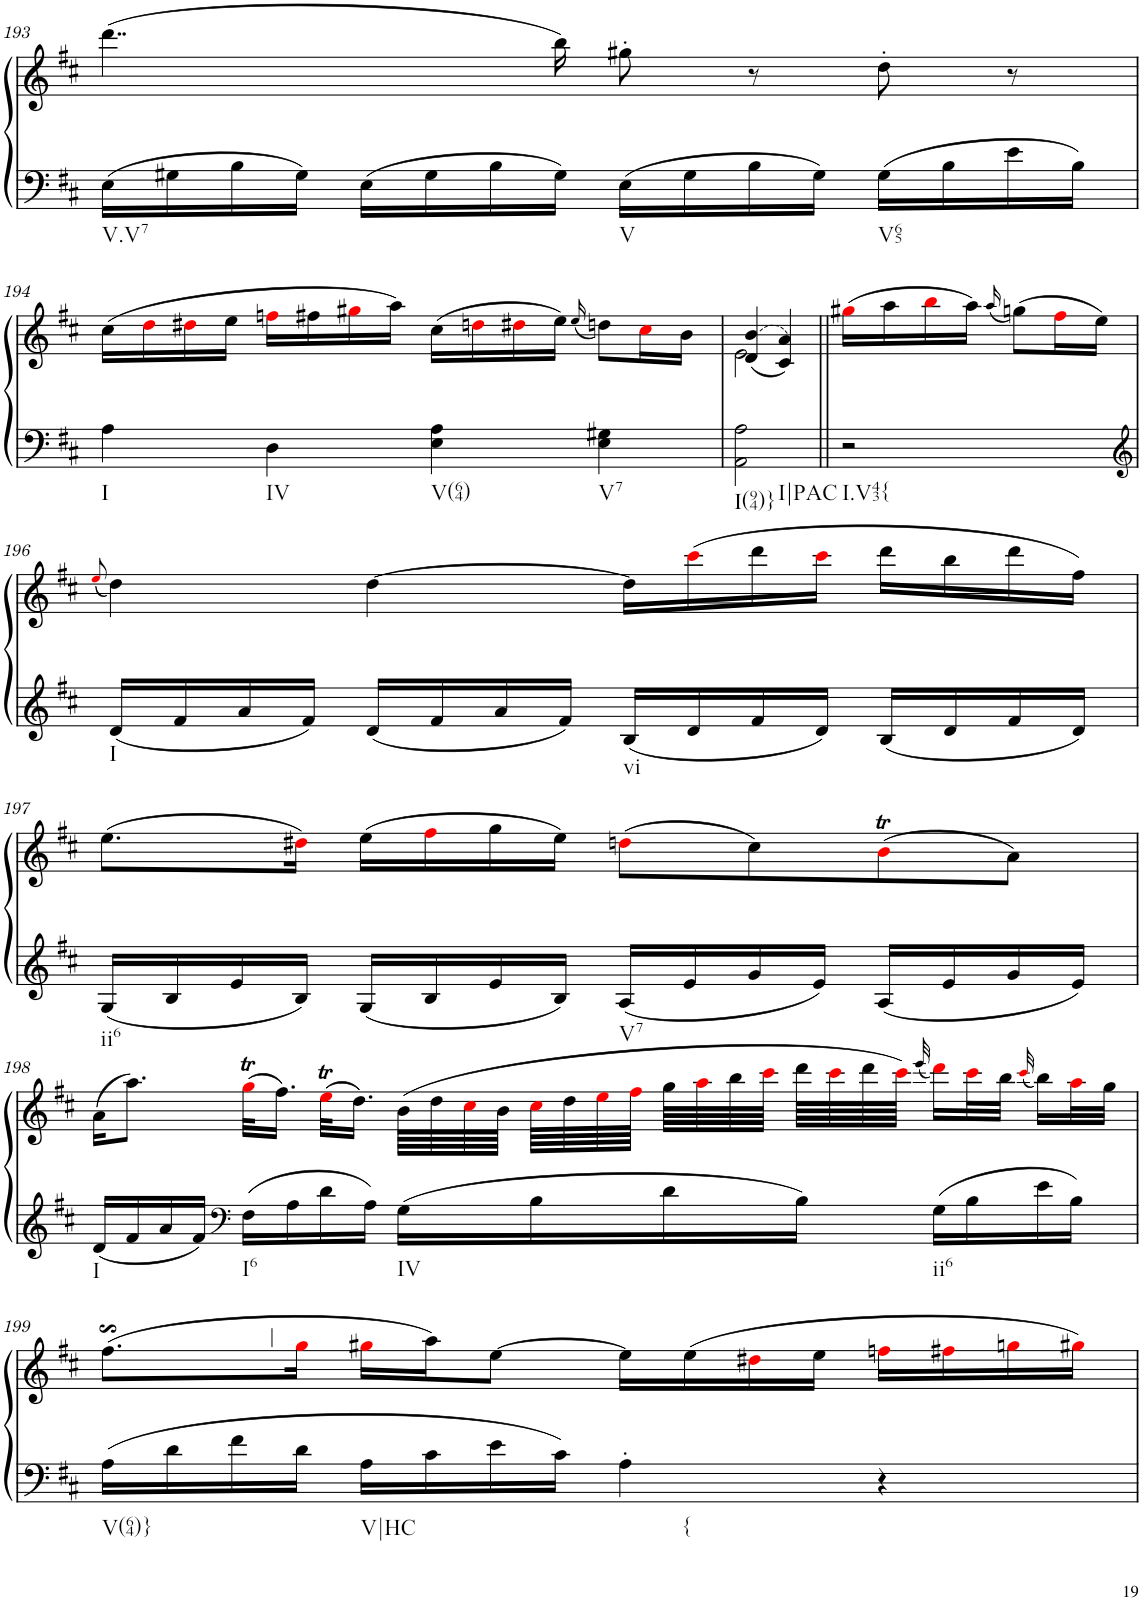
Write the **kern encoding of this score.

**kern	**kern
*part1	*part1
*staff2	*staff1
*I"unbenannt2	*
!!LO:PB:g=z
*clefF4	*clefG2
*k[f#c#]	*k[f#c#]
*M2/2	*M2/2
*met(c|)	*met(c|)
=193	=193
!LO:TX:b:t=V.V7	!
16E\LL	(4..ddd\
16G#X\	.
16B\	.
16G#\JJ	.
16E\LL	.
16G#\	.
16B\	.
16G#\JJ	16bb\)
!LO:TX:b:t=V	!
16E\LL	8gg#X'\
16G#\	.
16B\	8r
16G#\JJ	.
!LO:TX:b:t=V65	!
16G#\LL	8dd'\
16B\	.
16e\	8r
16B\JJ	.
!!LO:LB:g=z
=194	=194
!LO:TX:b:t=I	!
4A\	(16cc#\LL
.	16ddi\
.	16dd#Xi\
.	16ee\JJ
!LO:TX:b:t=IV	!
4D\	16ffni\LL
.	16ff#X\
.	16gg#Xi\
.	16aa\JJ)
!LO:TX:b:t=V(64)	!
4E\ 4A\	(16cc#\LL
.	16ddni\
.	16dd#Xi\
.	16ee\JJ)
.	(16qee/
!LO:TX:b:t=V7	!
4E\ 4G#X\	8ddn\L)
.	16cc#i\L
.	16b\JJ
=195	=195
*	*^
!LO:TX:b:t=I(94)}	!	!
!LO:TX:b:t=I|PAC	!	!
2AA\ 2A\	(<(4d/ 4b/	2e\
.	4c#/ 4a/))	.
*	*v	*v
=195X23||	=195X23||
!LO:TX:b:t=I.V43{	!
2r	(16gg#Xi\LL
.	16aa\
.	16bbi\
.	16aa\JJ)
.	(16qaa/
.	(8ggn\L)
.	16ff#i\L
.	16ee\JJ)
!!LO:LB:g=z
=196	=196
*clefG2	*
.	(8qeei/
!LO:TX:b:t=I	!
16d/LL	4dd\)
16f#/	.
16a/	.
16f#/JJ	.
16d/LL	[4dd\
16f#/	.
16a/	.
16f#/JJ	.
!LO:TX:b:t=vi	!
16B/LL	16dd\LL]
16d/	(16ccc#i\
16f#/	16ddd\
16d/JJ	16ccc#i\JJ
16B/LL	16ddd\LL
16d/	16bb\
16f#/	16ddd\
16d/JJ	16ff#\JJ)
!!LO:LB:g=z
=197	=197
!LO:TX:b:t=ii6	!
16G/LL	(8.ee\L
16B/	.
16e/	.
16B/JJ	16dd#Xi\Jk)
16G/LL	(16ee\LL
16B/	16ff#i\
16e/	16gg\
16B/JJ	16ee\JJ)
!LO:TX:b:t=V7	!
16A/LL	(8ddni\L
16e/	.
16g/	8cc#\)
16e/JJ	.
16A/LL	(8bTi\
16e/	.
16g/	8a\J)
16e/JJ	.
!!LO:LB:g=z
=198	=198
!LO:TX:b:t=I	!
16d/LL	(16a\KL
16f#/	8.aa\J)
16a/	.
16f#/JJ	.
*clefF4	*
!LO:TX:b:t=I6	!
16F#\LL	(32ggTi\KLL
.	16.ff#\JJ)
16A\	.
16d\	(32eeTi\KLL
.	16.dd\JJ)
16A\JJ	.
!LO:TX:b:t=IV	!
16G\LL	(64b\LLLL
.	64dd\
.	64cc#i\
.	64b\JJJJ
16B\	64cc#i\LLLL
.	64dd\
.	64eei\
.	64ff#i\JJJJ
16d\	64gg\LLLL
.	64aai\
.	64bb\
.	64ccc#i\JJJJ
16B\JJ	64ddd\LLLL
.	64ccc#i\
.	64ddd\
.	64ccc#i\JJJJ)
.	(32qeee/
!LO:TX:b:t=ii6	!
16G\LL	16dddi\LL)
16B\	32ccc#i\L
.	32bb\JJJ
.	(32qccc#i/
16e\	16bb\LL)
16B\JJ	32aai\L
.	32gg\JJJ
!!LO:LB:g=z
=199	=199
!LO:TX:b:t=V(64)}	!
16A\LL	(8.ff#s$sS\L
16d\	.
16f#\	.
16d\JJ	16ggi\Jk
!LO:TX:b:t=V|HC	!
16A\LL	16gg#Xi\LL
16c#\	16aa\J)
16e\	[8ee\J
16c#\JJ	.
!LO:TX:b:t={	!
4A'\	16ee\LL]
.	(16ee\
.	16dd#Xi\
.	16ee\JJ
4r	16ffni\LL
.	16ff#Xi\
.	16ggni\
.	16gg#Xi\JJ)
=	=
*-	*-
